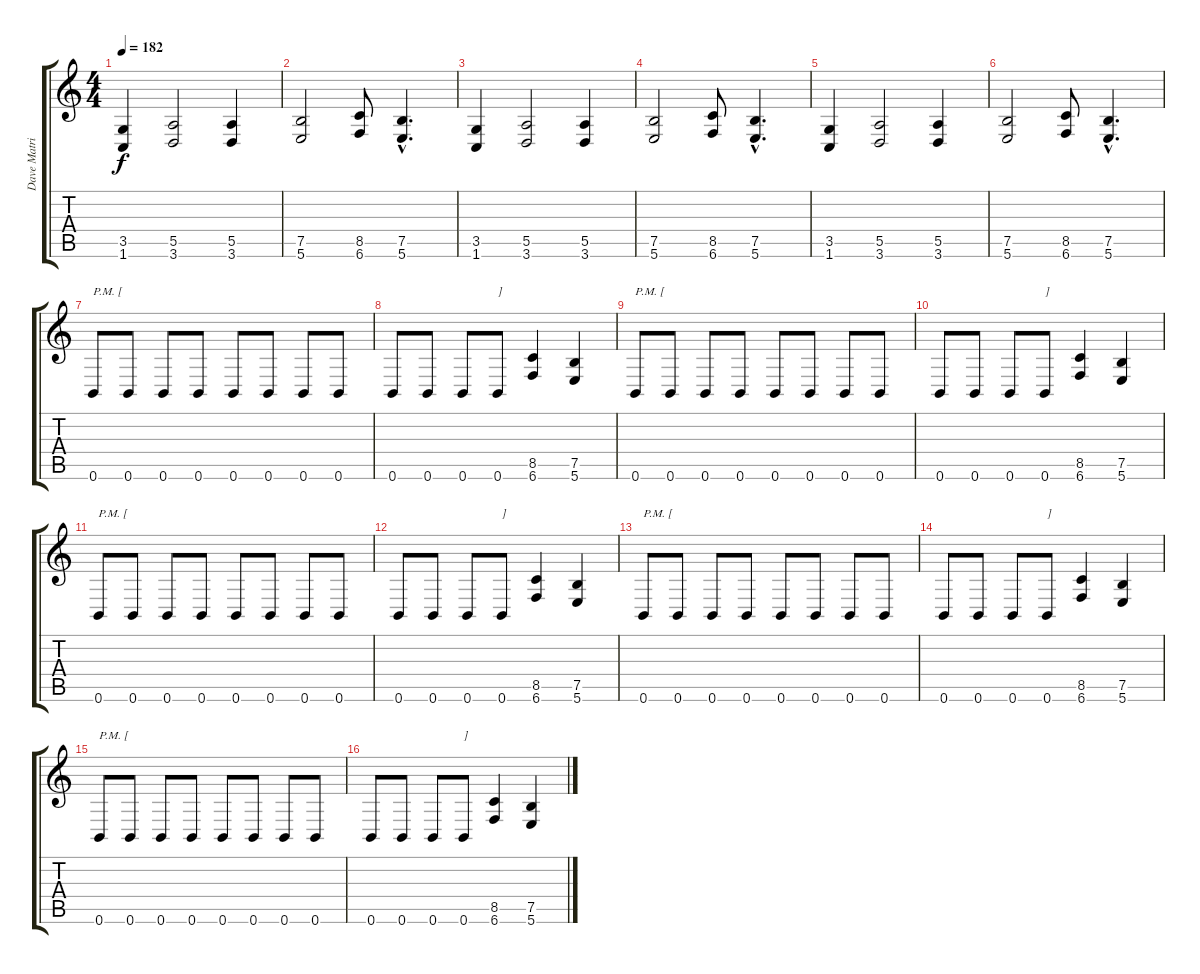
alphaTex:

\track ("Dave Matrise" "Dave Matri") {instrument distortionguitar}
\staff {score tabs}
\tuning (B3 Gb3 D3 A2 E2 B1) {hide}
\ts (4 4)
\tempo 182
\clef g2
\ks c
(3.5 1.6).4{dy f} (5.5 3.6).2 (5.5 3.6).4 |
(7.5 5.6).2 (8.5 6.6).8 (7.5{hac} 5.6{hac}).4{d} |
(3.5 1.6).4 (5.5 3.6).2 (5.5 3.6).4 |
(7.5 5.6).2 (8.5 6.6).8 (7.5{hac} 5.6{hac}).4{d} |
(3.5 1.6).4 (5.5 3.6).2 (5.5 3.6).4 |
(7.5 5.6).2 (8.5 6.6).8 (7.5{hac} 5.6{hac}).4{d} |
0.6.8{txt "P.M. ["} 0.6.8 0.6.8 0.6.8 0.6.8 0.6.8 0.6.8 0.6.8 |
0.6.8 0.6.8 0.6.8 0.6.8{txt "]"} (8.5 6.6).4 (7.5 5.6).4 |
0.6.8{txt "P.M. ["} 0.6.8 0.6.8 0.6.8 0.6.8 0.6.8 0.6.8 0.6.8 |
0.6.8 0.6.8 0.6.8 0.6.8{txt "]"} (8.5 6.6).4 (7.5 5.6).4 |
0.6.8{txt "P.M. ["} 0.6.8 0.6.8 0.6.8 0.6.8 0.6.8 0.6.8 0.6.8 |
0.6.8 0.6.8 0.6.8 0.6.8{txt "]"} (8.5 6.6).4 (7.5 5.6).4 |
0.6.8{txt "P.M. ["} 0.6.8 0.6.8 0.6.8 0.6.8 0.6.8 0.6.8 0.6.8 |
0.6.8 0.6.8 0.6.8 0.6.8{txt "]"} (8.5 6.6).4 (7.5 5.6).4 |
0.6.8{txt "P.M. ["} 0.6.8 0.6.8 0.6.8 0.6.8 0.6.8 0.6.8 0.6.8 |
0.6.8 0.6.8 0.6.8 0.6.8{txt "]"} (8.5 6.6).4 (7.5 5.6).4
